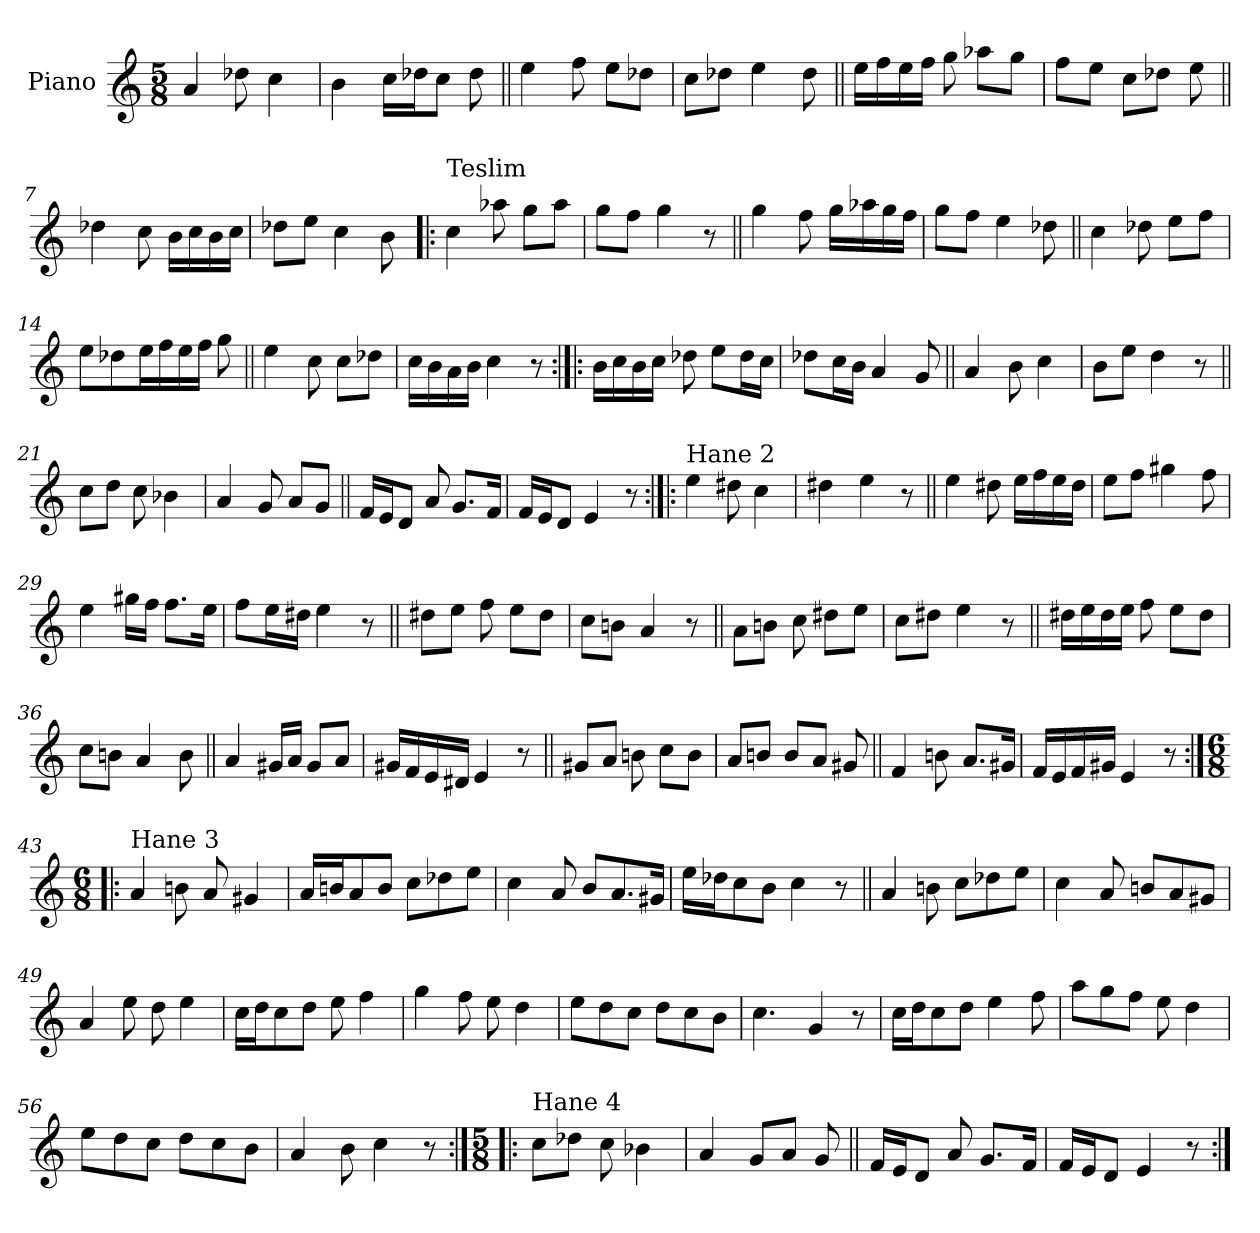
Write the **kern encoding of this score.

**kern
*part1
*staff1
*I"Piano
*I'Pno.
*clefG2
*k[]
*M5/8
=1
4a/
8dd-X\
4cc\
=2
4b\
16cc\LL
16dd-X\J
8cc\J
8dd-\
=3||
4ee\
8ff\
8ee\L
8dd-X\J
=4
8cc\L
8dd-X\J
4ee\
8dd-\
=5||
16ee\LL
16ff\
16ee\
16ff\JJ
8gg\
8aa-X\L
8gg\J
=6
8ff\L
8ee\J
8cc\L
8dd-X\J
8ee\
=7||
4dd-X\
8cc\
16b\LL
16cc\
16b\
16cc\JJ
!!LO:LB:g=z
=8
8dd-X\L
8ee\J
4cc\
8b\
=9!|:
!LO:TX:a:t=Teslim
4cc\
8aa-X\
8gg\L
8aa-\J
=10
8gg\L
8ff\J
4gg\
8r
=11||
4gg\
8ff\
16gg\LL
16aa-X\
16gg\
16ff\JJ
=12
8gg\L
8ff\J
4ee\
8dd-X\
=13||
4cc\
8dd-X\
8ee\L
8ff\J
=14
8ee\L
8dd-X\
16ee\L
16ff\
16ee\
16ff\JJ
8gg\
!!LO:LB:g=z
=15||
4ee\
8cc\
8cc\L
8dd-X\J
=16
16cc\LL
16b\
16a\
16b\JJ
4cc\
8r
=17:|!|:
16b\LL
16cc\
16b\
16cc\JJ
8dd-X\
8ee\L
16dd-\L
16cc\JJ
=18
8dd-X\L
16cc\L
16b\JJ
4a/
8g/
=19||
4a/
8b\
4cc\
=20
8b\L
8ee\J
4dd\
8r
=21||
8cc\L
8dd\J
8cc\
4b-X\
!!LO:LB:g=z
=22
4a/
8g/
8a/L
8g/J
=23||
16f/LL
16e/J
8d/J
8a/
8.g/L
16f/Jk
=24
16f/LL
16e/J
8d/J
4e/
8r
=25:|!|:
!LO:TX:a:t=Hane 2
4ee\
8dd#X\
4cc\
=26
4dd#X\
4ee\
8r
=27||
4ee\
8dd#X\
16ee\LL
16ff\
16ee\
16dd#\JJ
=28
8ee\L
8ff\J
4gg#X\
8ff\
!!LO:LB:g=z
=29
4ee\
16gg#X\LL
16ff\JJ
8.ff\L
16ee\Jk
=30
8ff\L
16ee\L
16dd#X\JJ
4ee\
8r
=31||
8dd#X\L
8ee\J
8ff\
8ee\L
8dd#\J
=32
8cc\L
8bn\J
4a/
8r
=33||
8a\L
8bn\J
8cc\
8dd#X\L
8ee\J
=34
8cc\L
8dd#X\J
4ee\
8r
=35||
16dd#X\LL
16ee\
16dd#\
16ee\JJ
8ff\
8ee\L
8dd#\J
!!LO:LB:g=z
=36
8cc\L
8bn\J
4a/
8b\
=37||
4a/
16g#X/LL
16a/JJ
8g#/L
8a/J
=38
16g#X/LL
16f/
16e/
16d#X/JJ
4e/
8r
=39||
8g#X/L
8a/J
8bn\
8cc\L
8b\J
=40
8a/L
8bn/J
8b/L
8a/J
8g#X/
=41||
4f/
8bn\
8.a/L
16g#X/Jk
!!LO:LB:g=z
=42
16f/LL
16e/
16f/
16g#X/JJ
4e/
8r
=43:|!|:
*M6/8
!LO:TX:a:t=Hane 3
4a/
8bn\
8a/
4g#X/
=44
16a/LL
16bn/J
8a/
8b/J
8cc\L
8dd-X\
8ee\J
=45
4cc\
8a/
8b/L
8.a/
16g#X/Jk
=46
16ee\LL
16dd-X\J
8cc\
8b\J
4cc\
8r
!!LO:LB:g=z
=47||
4a/
8bn\
8cc\L
8dd-X\
8ee\J
=48
4cc\
8a/
8bn/L
8a/
8g#X/J
=49
4a/
8ee\
8dd\
4ee\
=50
16cc\LL
16dd\J
8cc\
8dd\J
8ee\
4ff\
=51
4gg\
8ff\
8ee\
4dd\
=52
8ee\L
8dd\
8cc\J
8dd\L
8cc\
8b\J
=53
4.cc\
4g/
8r
!!LO:LB:g=z
=54
16cc\LL
16dd\J
8cc\
8dd\J
4ee\
8ff\
=55
8aa\L
8gg\
8ff\J
8ee\
4dd\
=56
8ee\L
8dd\
8cc\J
8dd\L
8cc\
8b\J
=57
4a/
8b\
4cc\
8r
=58:|!|:
*M5/8
!LO:TX:a:t=Hane 4
8cc\L
8dd-X\J
8cc\
4b-X\
=59
4a/
8g/L
8a/J
8g/
=60||
16f/LL
16e/J
8d/J
8a/
8.g/L
16f/Jk
!!LO:LB:g=z
=61
16f/LL
16e/J
8d/J
4e/
8r
=:|!
*-
